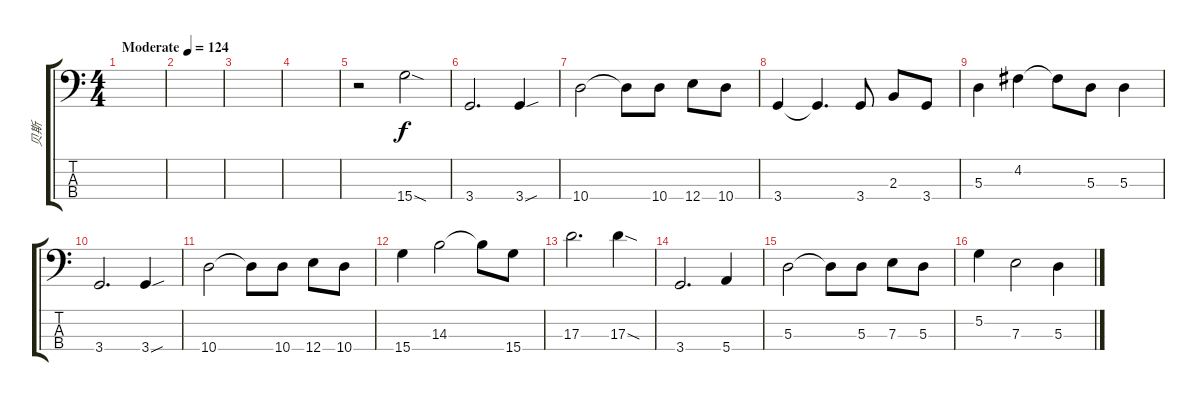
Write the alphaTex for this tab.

\track ("贝斯" "贝斯") {instrument acousticbass}
\staff {score tabs}
\tuning (G2 D2 A1 E1) {hide}
\ts (4 4)
\tempo (124 "Moderate")
\clef f4
\ks c
|
|
|
|
r.2 15.4{sod}.2 |
3.4.2{d} 3.4{sou}.4 |
10.4.2 10.4{t}.8 10.4.8 12.4.8 10.4.8 |
3.4.4 3.4{t}.4{d} 3.4.8 2.3.8 3.4.8 |
5.3.4 4.2.4 4.2{t}.8 5.3.8 5.3.4 |
3.4.2{d} 3.4{sou}.4 |
10.4.2 10.4{t}.8 10.4.8 12.4.8 10.4.8 |
15.4.4 14.3.2 14.3{t}.8 15.4.8 |
17.3.2{d} 17.3{sod}.4 |
3.4.2{d} 5.4.4 |
5.3.2 5.3{t}.8 5.3.8 7.3.8 5.3.8 |
5.2.4 7.3.2 5.3.4
